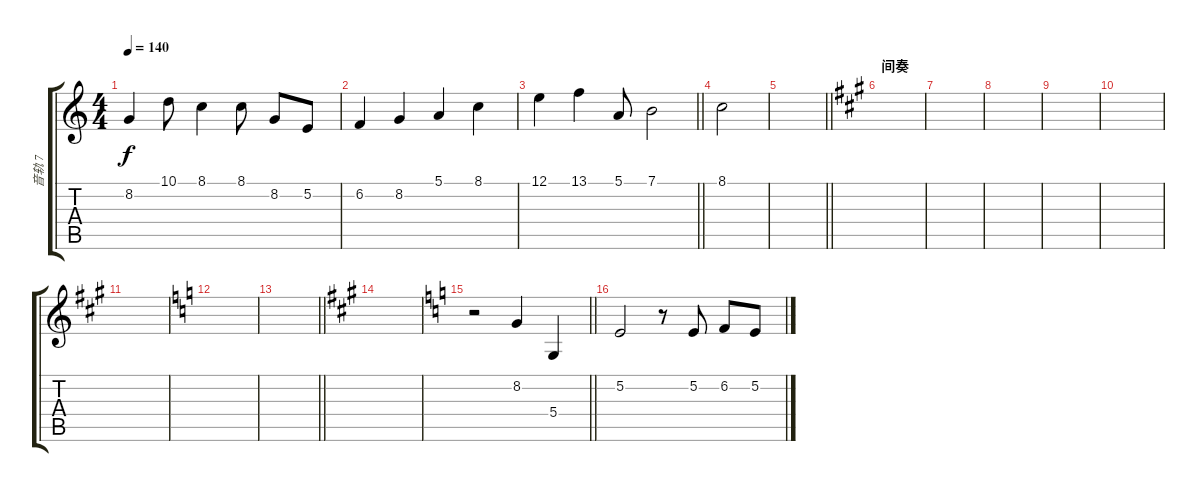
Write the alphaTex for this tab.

\track ("音轨 7" "音轨 7") {instrument sopranosax}
\staff {score tabs}
\tuning (E4 B3 G3 D3 A2 E2) {hide}
\ts (4 4)
\tempo 140
\clef g2
\ks c
8.2.4{dy f} 10.1.8 8.1.4 8.1.8 8.2.8 5.2.8 |
6.2.4 8.2.4 5.1.4 8.1.4 |
\barLineRight lightlight
12.1.4 13.1.4 5.1.8 7.1.2 |
8.1.2 |
\barLineRight lightlight
|
\section ("" "间奏")
\ks a
|
|
|
|
|
|
\ks c
|
\barLineRight lightlight
|
\ks a
|
\barLineRight lightlight
\ks c
r.2 8.2.4 5.4.4 |
5.2.2 r.8 5.2.8 6.2.8 5.2.8
